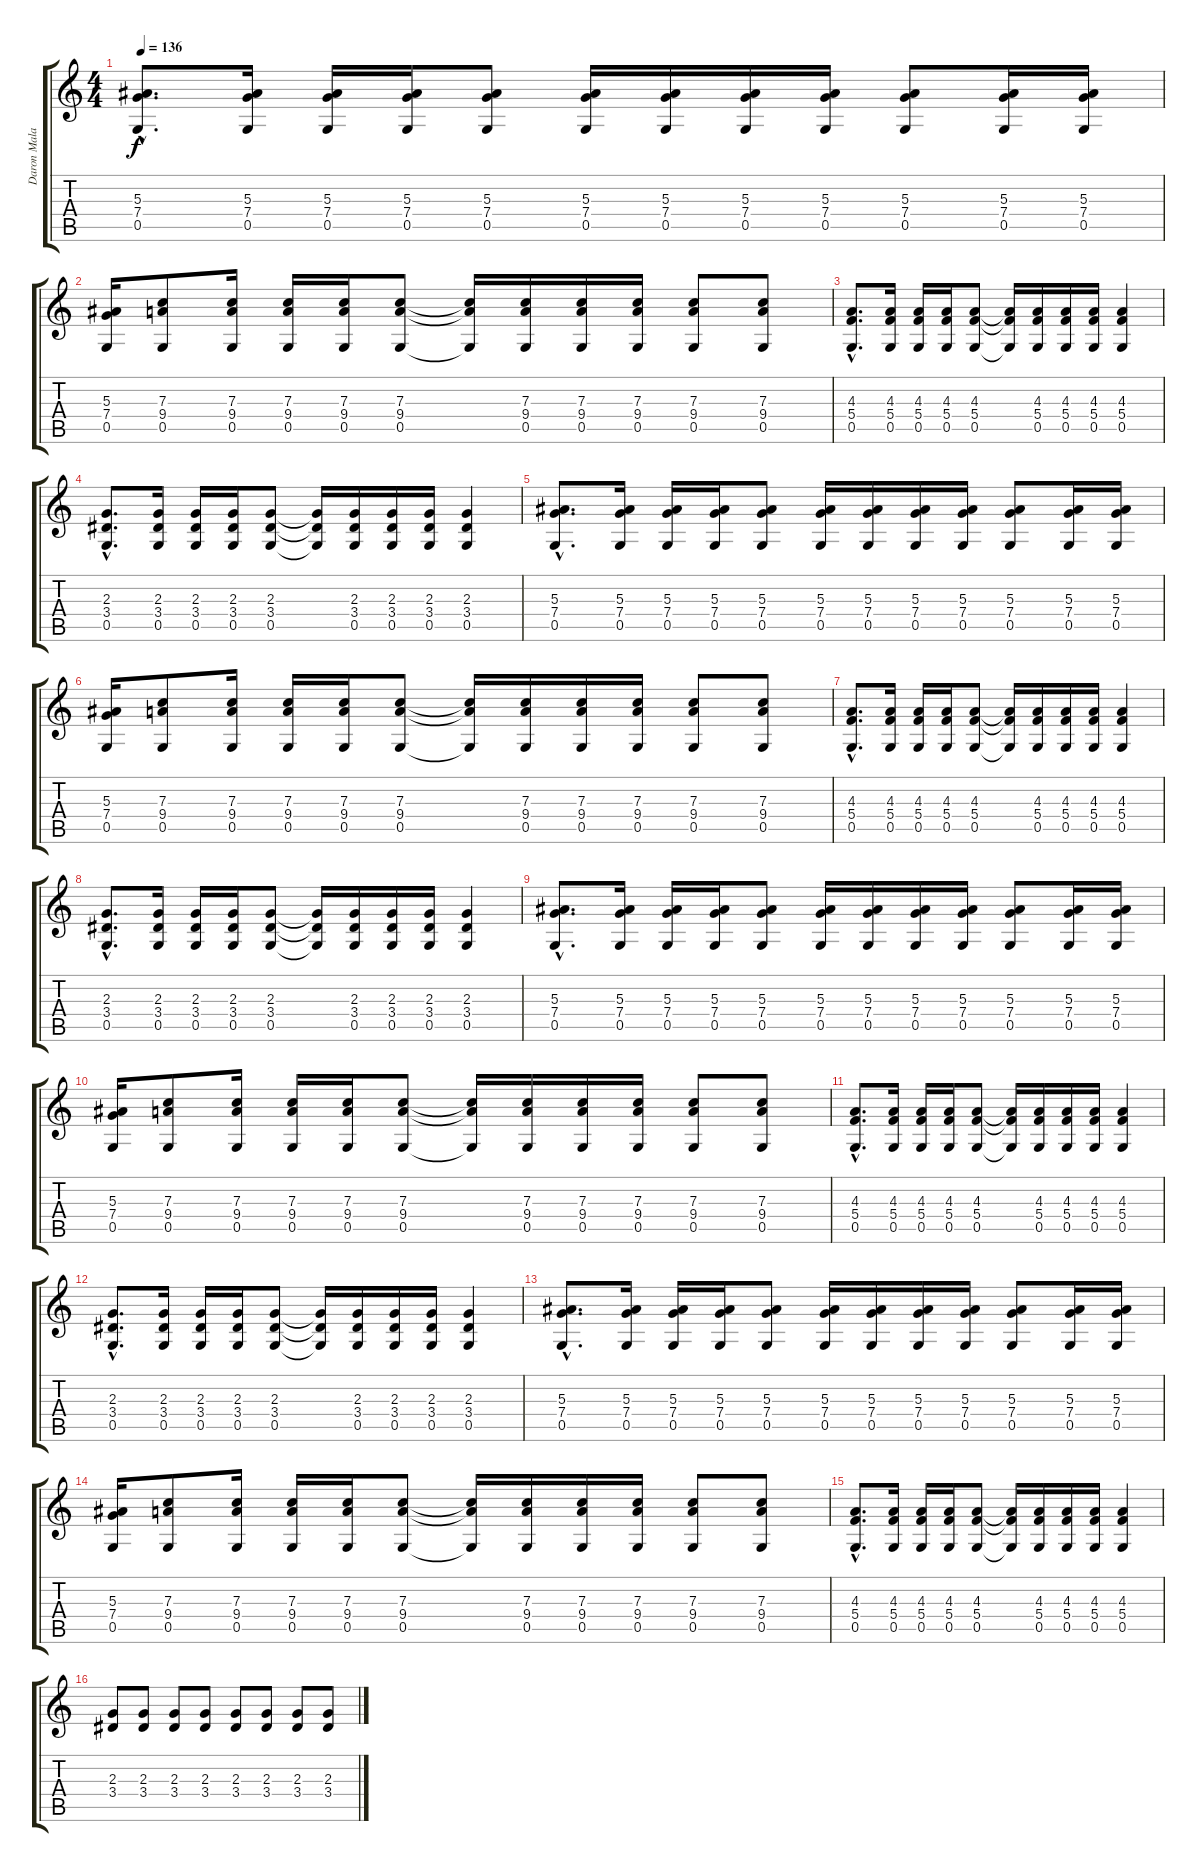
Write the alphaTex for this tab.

\track ("Daron Malakian (acoustique)" "Daron Mala") {instrument electricguitarjazz}
\staff {score tabs}
\tuning (D4 A3 F3 C3 G2 C2) {hide}
\ts (4 4)
\tempo 136
\clef g2
\ks c
(5.3{hac} 7.4{hac} 0.5{hac}).8{d dy f instrument electricguitarjazz} (5.3 7.4 0.5).16 (5.3 7.4 0.5).16 (5.3 7.4 0.5).16 (5.3 7.4 0.5).8 (5.3 7.4 0.5).16 (5.3 7.4 0.5).16 (5.3 7.4 0.5).16 (5.3 7.4 0.5).16 (5.3 7.4 0.5).8 (5.3 7.4 0.5).16 (5.3 7.4 0.5).16 |
(5.3 7.4 0.5).16 (7.3 9.4 0.5).8 (7.3 9.4 0.5).16 (7.3 9.4 0.5).16 (7.3 9.4 0.5).16 (7.3 9.4 0.5).8 (7.3{t} 9.4{t} 0.5{t}).16 (7.3 9.4 0.5).16 (7.3 9.4 0.5).16 (7.3 9.4 0.5).16 (7.3 9.4 0.5).8 (7.3 9.4 0.5).8 |
(4.3{hac} 5.4{hac} 0.5{hac}).8{d} (4.3 5.4 0.5).16 (4.3 5.4 0.5).16 (4.3 5.4 0.5).16 (4.3 5.4 0.5).8 (4.3{t} 5.4{t} 0.5{t}).16 (4.3 5.4 0.5).16 (4.3 5.4 0.5).16 (4.3 5.4 0.5).16 (4.3 5.4 0.5).4 |
(2.3{hac} 3.4{hac} 0.5{hac}).8{d} (2.3 3.4 0.5).16 (2.3 3.4 0.5).16 (2.3 3.4 0.5).16 (2.3 3.4 0.5).8 (2.3{t} 3.4{t} 0.5{t}).16 (2.3 3.4 0.5).16 (2.3 3.4 0.5).16 (2.3 3.4 0.5).16 (2.3 3.4 0.5).4 |
(5.3{hac} 7.4{hac} 0.5{hac}).8{d} (5.3 7.4 0.5).16 (5.3 7.4 0.5).16 (5.3 7.4 0.5).16 (5.3 7.4 0.5).8 (5.3 7.4 0.5).16 (5.3 7.4 0.5).16 (5.3 7.4 0.5).16 (5.3 7.4 0.5).16 (5.3 7.4 0.5).8 (5.3 7.4 0.5).16 (5.3 7.4 0.5).16 |
(5.3 7.4 0.5).16 (7.3 9.4 0.5).8 (7.3 9.4 0.5).16 (7.3 9.4 0.5).16 (7.3 9.4 0.5).16 (7.3 9.4 0.5).8 (7.3{t} 9.4{t} 0.5{t}).16 (7.3 9.4 0.5).16 (7.3 9.4 0.5).16 (7.3 9.4 0.5).16 (7.3 9.4 0.5).8 (7.3 9.4 0.5).8 |
(4.3{hac} 5.4{hac} 0.5{hac}).8{d} (4.3 5.4 0.5).16 (4.3 5.4 0.5).16 (4.3 5.4 0.5).16 (4.3 5.4 0.5).8 (4.3{t} 5.4{t} 0.5{t}).16 (4.3 5.4 0.5).16 (4.3 5.4 0.5).16 (4.3 5.4 0.5).16 (4.3 5.4 0.5).4 |
(2.3{hac} 3.4{hac} 0.5{hac}).8{d} (2.3 3.4 0.5).16 (2.3 3.4 0.5).16 (2.3 3.4 0.5).16 (2.3 3.4 0.5).8 (2.3{t} 3.4{t} 0.5{t}).16 (2.3 3.4 0.5).16 (2.3 3.4 0.5).16 (2.3 3.4 0.5).16 (2.3 3.4 0.5).4 |
(5.3{hac} 7.4{hac} 0.5{hac}).8{d} (5.3 7.4 0.5).16 (5.3 7.4 0.5).16 (5.3 7.4 0.5).16 (5.3 7.4 0.5).8 (5.3 7.4 0.5).16 (5.3 7.4 0.5).16 (5.3 7.4 0.5).16 (5.3 7.4 0.5).16 (5.3 7.4 0.5).8 (5.3 7.4 0.5).16 (5.3 7.4 0.5).16 |
(5.3 7.4 0.5).16 (7.3 9.4 0.5).8 (7.3 9.4 0.5).16 (7.3 9.4 0.5).16 (7.3 9.4 0.5).16 (7.3 9.4 0.5).8 (7.3{t} 9.4{t} 0.5{t}).16 (7.3 9.4 0.5).16 (7.3 9.4 0.5).16 (7.3 9.4 0.5).16 (7.3 9.4 0.5).8 (7.3 9.4 0.5).8 |
(4.3{hac} 5.4{hac} 0.5{hac}).8{d} (4.3 5.4 0.5).16 (4.3 5.4 0.5).16 (4.3 5.4 0.5).16 (4.3 5.4 0.5).8 (4.3{t} 5.4{t} 0.5{t}).16 (4.3 5.4 0.5).16 (4.3 5.4 0.5).16 (4.3 5.4 0.5).16 (4.3 5.4 0.5).4 |
(2.3{hac} 3.4{hac} 0.5{hac}).8{d} (2.3 3.4 0.5).16 (2.3 3.4 0.5).16 (2.3 3.4 0.5).16 (2.3 3.4 0.5).8 (2.3{t} 3.4{t} 0.5{t}).16 (2.3 3.4 0.5).16 (2.3 3.4 0.5).16 (2.3 3.4 0.5).16 (2.3 3.4 0.5).4 |
(5.3{hac} 7.4{hac} 0.5{hac}).8{d} (5.3 7.4 0.5).16 (5.3 7.4 0.5).16 (5.3 7.4 0.5).16 (5.3 7.4 0.5).8 (5.3 7.4 0.5).16 (5.3 7.4 0.5).16 (5.3 7.4 0.5).16 (5.3 7.4 0.5).16 (5.3 7.4 0.5).8 (5.3 7.4 0.5).16 (5.3 7.4 0.5).16 |
(5.3 7.4 0.5).16 (7.3 9.4 0.5).8 (7.3 9.4 0.5).16 (7.3 9.4 0.5).16 (7.3 9.4 0.5).16 (7.3 9.4 0.5).8 (7.3{t} 9.4{t} 0.5{t}).16 (7.3 9.4 0.5).16 (7.3 9.4 0.5).16 (7.3 9.4 0.5).16 (7.3 9.4 0.5).8 (7.3 9.4 0.5).8 |
(4.3{hac} 5.4{hac} 0.5{hac}).8{d} (4.3 5.4 0.5).16 (4.3 5.4 0.5).16 (4.3 5.4 0.5).16 (4.3 5.4 0.5).8 (4.3{t} 5.4{t} 0.5{t}).16 (4.3 5.4 0.5).16 (4.3 5.4 0.5).16 (4.3 5.4 0.5).16 (4.3 5.4 0.5).4 |
(2.3 3.4).8{instrument overdrivenguitar} (2.3 3.4).8 (2.3 3.4).8 (2.3 3.4).8 (2.3 3.4).8 (2.3 3.4).8 (2.3 3.4).8 (2.3 3.4).8
